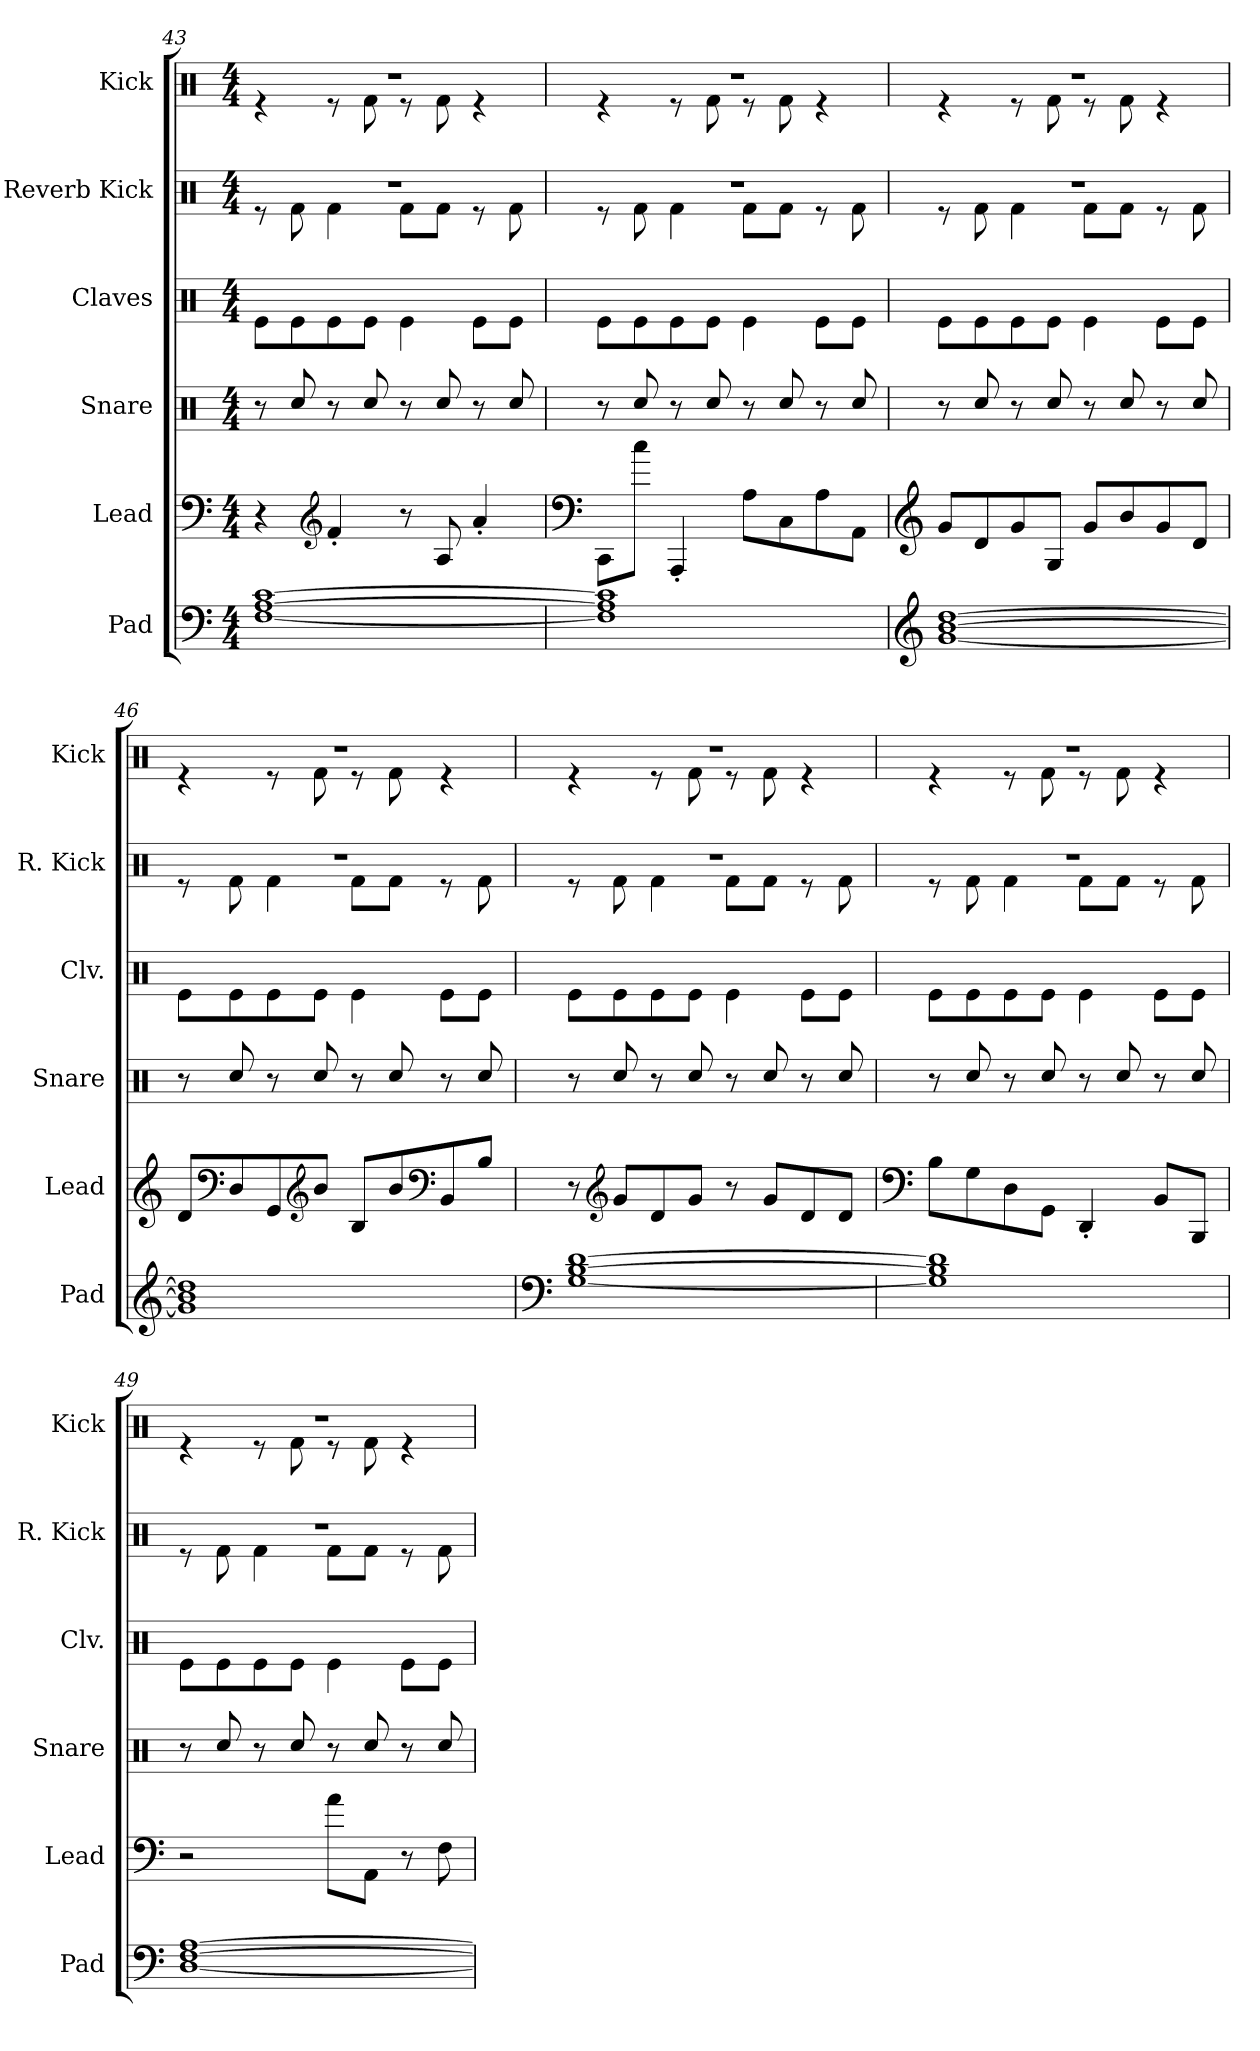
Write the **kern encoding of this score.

**kern	**kern	**kern	**kern	**kern	**kern
*part6	*part5	*part4	*part3	*part2	*part1
*staff6	*staff5	*staff4	*staff3	*staff2	*staff1
*I"Pad	*I"Lead	*I"Snare	*I"Claves	*I"Reverb Kick	*I"Kick
*I'Pad	*I'Lead	*I'Snare	*I'Clv.	*I'R. Kick	*I'Kick
!!LO:LB:g=z
*clefF4	*clefF4	*clefX	*clefX	*clefX	*clefX
*k[]	*k[]	*k[]	*k[]	*k[]	*k[]
*M4/4	*M4/4	*M4/4	*M4/4	*M4/4	*M4/4
=43	=43	=43	=43	=43	=43
*	*	*	*	*^	*^
[1F [1A [1c	4r	8r	8Re\L	1r	8r	1r	4r
.	.	8Rcc/	8Re\	.	8Rf\	.	.
*	*clefG2	*	*	*	*	*	*
.	4f'/	8r	8Re\	.	4Rf\	.	8r
.	.	8Rcc/	8Re\J	.	.	.	8Rf\
.	8r	8r	4Re\	.	8Rf\L	.	8r
.	8A/	8Rcc/	.	.	8Rf\J	.	8Rf\
.	4a'/	8r	8Re\L	.	8r	.	4r
.	.	8Rcc/	8Re\J	.	8Rf\	.	.
=44	=44	=44	=44	=44	=44	=44	=44
*	*clefF4	*	*	*	*	*	*
1F] 1A] 1c]	8CC\L	8r	8Re\L	1r	8r	1r	4r
.	8cc\J	8Rcc/	8Re\	.	8Rf\	.	.
.	4AAA'/	8r	8Re\	.	4Rf\	.	8r
.	.	8Rcc/	8Re\J	.	.	.	8Rf\
.	8A\L	8r	4Re\	.	8Rf\L	.	8r
.	8C\	8Rcc/	.	.	8Rf\J	.	8Rf\
.	8A\	8r	8Re\L	.	8r	.	4r
.	8AA\J	8Rcc/	8Re\J	.	8Rf\	.	.
=45	=45	=45	=45	=45	=45	=45	=45
*clefG2	*clefG2	*	*	*	*	*	*
[1g [1b [1dd	8g/L	8r	8Re\L	1r	8r	1r	4r
.	8d/	8Rcc/	8Re\	.	8Rf\	.	.
.	8g/	8r	8Re\	.	4Rf\	.	8r
.	8G/J	8Rcc/	8Re\J	.	.	.	8Rf\
.	8g/L	8r	4Re\	.	8Rf\L	.	8r
.	8b/	8Rcc/	.	.	8Rf\J	.	8Rf\
.	8g/	8r	8Re\L	.	8r	.	4r
.	8d/J	8Rcc/	8Re\J	.	8Rf\	.	.
!!LO:PB:g=z	!!
=46	=46	=46	=46	=46	=46	=46	=46
1g] 1b] 1dd]	8d/L	8r	8Re\L	1r	8r	1r	4r
*	*clefF4	*	*	*	*	*	*
.	8D/	8Rcc/	8Re\	.	8Rf\	.	.
.	8GG/	8r	8Re\	.	4Rf\	.	8r
*	*clefG2	*	*	*	*	*	*
.	8b/J	8Rcc/	8Re\J	.	.	.	8Rf\
.	8B/L	8r	4Re\	.	8Rf\L	.	8r
.	8b/	8Rcc/	.	.	8Rf\J	.	8Rf\
*	*clefF4	*	*	*	*	*	*
.	8BB/	8r	8Re\L	.	8r	.	4r
.	8B/J	8Rcc/	8Re\J	.	8Rf\	.	.
=47	=47	=47	=47	=47	=47	=47	=47
*clefF4	*	*	*	*	*	*	*
[1G [1B [1d	8r	8r	8Re\L	1r	8r	1r	4r
*	*clefG2	*	*	*	*	*	*
.	8g/L	8Rcc/	8Re\	.	8Rf\	.	.
.	8d/	8r	8Re\	.	4Rf\	.	8r
.	8g/J	8Rcc/	8Re\J	.	.	.	8Rf\
.	8r	8r	4Re\	.	8Rf\L	.	8r
.	8g/L	8Rcc/	.	.	8Rf\J	.	8Rf\
.	8d/	8r	8Re\L	.	8r	.	4r
.	8d/J	8Rcc/	8Re\J	.	8Rf\	.	.
=48	=48	=48	=48	=48	=48	=48	=48
*	*clefF4	*	*	*	*	*	*
1G] 1B] 1d]	8B\L	8r	8Re\L	1r	8r	1r	4r
.	8G\	8Rcc/	8Re\	.	8Rf\	.	.
.	8D\	8r	8Re\	.	4Rf\	.	8r
.	8GG\J	8Rcc/	8Re\J	.	.	.	8Rf\
.	4DD'/	8r	4Re\	.	8Rf\L	.	8r
.	.	8Rcc/	.	.	8Rf\J	.	8Rf\
.	8BB/L	8r	8Re\L	.	8r	.	4r
.	8BBB/J	8Rcc/	8Re\J	.	8Rf\	.	.
!!LO:LB:g=z	!!
=49	=49	=49	=49	=49	=49	=49	=49
[1D [1F [1A	2r	8r	8Re\L	1r	8r	1r	4r
.	.	8Rcc/	8Re\	.	8Rf\	.	.
.	.	8r	8Re\	.	4Rf\	.	8r
.	.	8Rcc/	8Re\J	.	.	.	8Rf\
.	8a\L	8r	4Re\	.	8Rf\L	.	8r
.	8AA\J	8Rcc/	.	.	8Rf\J	.	8Rf\
.	8r	8r	8Re\L	.	8r	.	4r
.	8F\	8Rcc/	8Re\J	.	8Rf\	.	.
*	*	*	*	*v	*v	*	*
*	*	*	*	*	*v	*v
=	=	=	=	=	=
*-	*-	*-	*-	*-	*-
